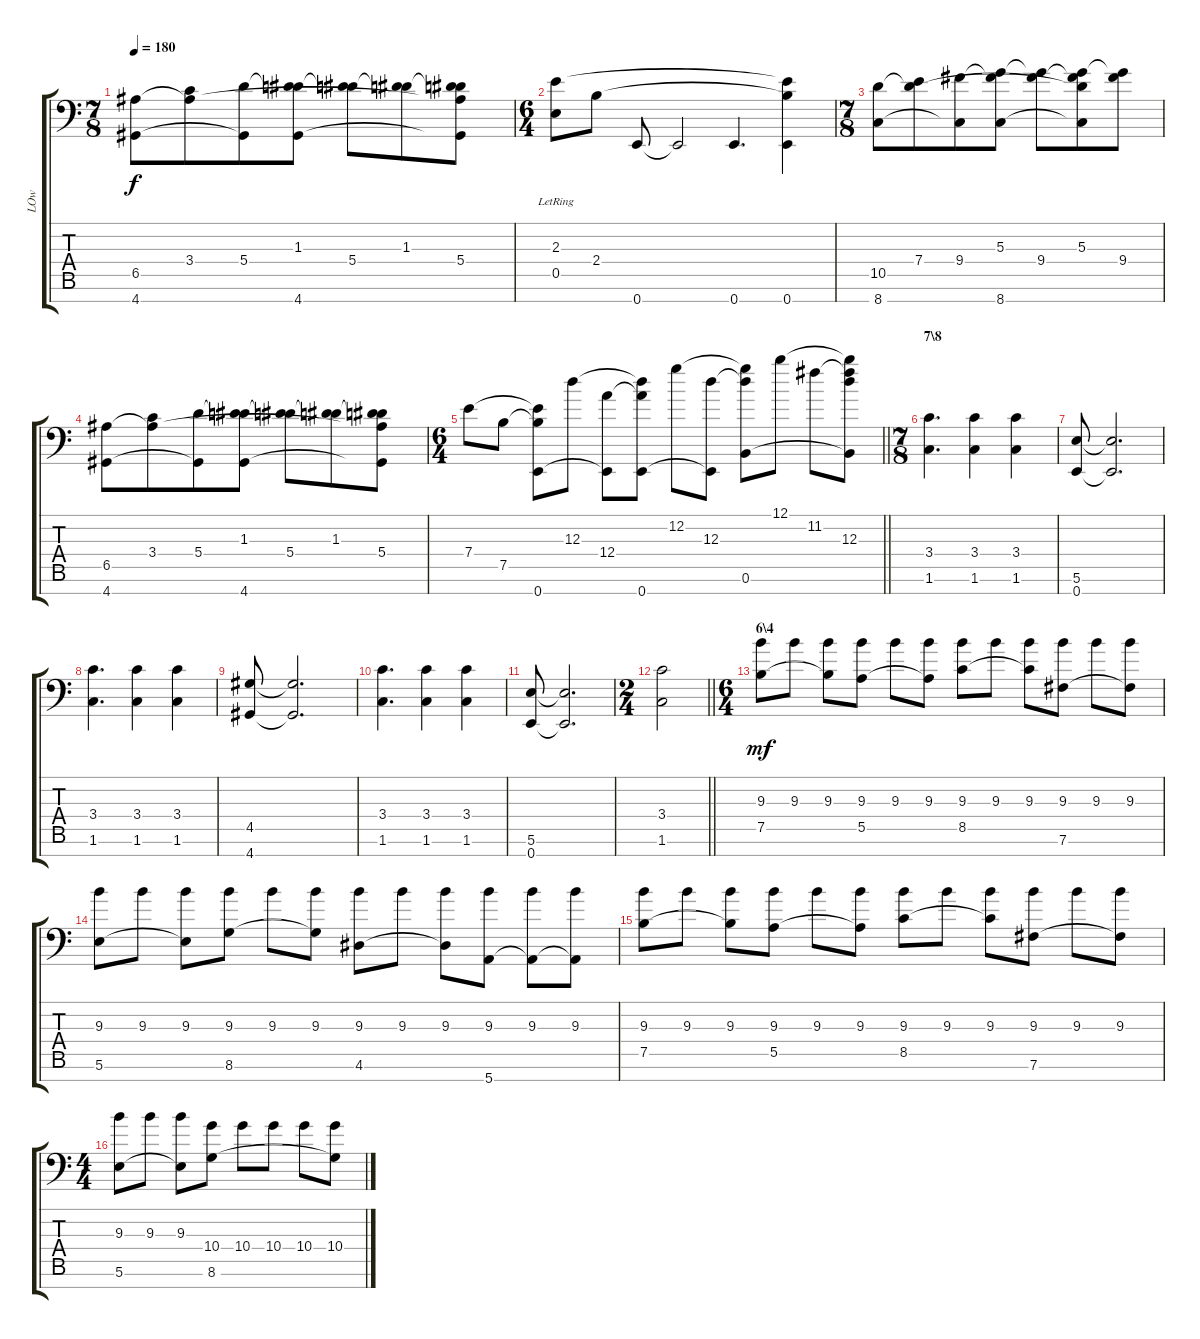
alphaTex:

\track ("LOw" "LOw") {instrument acousticguitarsteel}
\staff {score tabs}
\tuning (B3 G3 D3 A2 E2 B1 E1) {hide}
\ts (7 8)
\tempo 180
\clef f4
\ks c
(6.5 4.7).8{dy f} (3.4 6.5{t}).8 (5.4 4.7{t}).8 (1.3 5.4{t} 4.7).8 (1.3{t} 5.4).8 (1.3 5.4{t}).8 (1.3{t} 5.4 6.5{t} 4.7{t}).8 |
\ts (6 4)
(2.3 0.5{lr}).8 2.4.8 0.7.8 0.7{t}.2 0.7.4{d} (2.3{t} 2.4{t} 0.7).4 |
\ts (7 8)
(10.5 8.7).8 (7.4 10.5{t}).8 (9.4 8.7{t}).8 (5.3 9.4{t} 8.7).8 (5.3{t} 9.4).8 (5.3 9.4{t} 10.5{t} 8.7{t}).8 (5.3{t} 9.4).8 |
(6.5 4.7).8 (3.4 6.5{t}).8 (5.4 4.7{t}).8 (1.3 5.4{t} 4.7).8 (1.3{t} 5.4).8 (1.3 5.4{t}).8 (1.3{t} 5.4 6.5{t} 4.7{t}).8 |
\ts (6 4)
\barLineRight lightlight
7.4.8 7.5.8 (7.4{t} 7.5{t} 0.7).8 12.3.8 (12.4 0.7{t}).8 (12.3{t} 12.4{t} 0.7).8 12.2.8 (12.3 0.7{t}).8 (12.2{t} 12.3{t} 0.6).8 12.1.8 11.2.8 (12.1{t} 11.2{t} 12.3 0.6{t}).8 |
\ts (7 8)
\section ("" "7\\8")
(3.4 1.6).4{d volume 16} (3.4 1.6).4 (3.4 1.6).4 |
(5.6 0.7).8 (5.6{t} 0.7{t}).2{d} |
(3.4 1.6).4{d} (3.4 1.6).4 (3.4 1.6).4 |
(4.5 4.7).8 (4.5{t} 4.7{t}).2{d} |
(3.4 1.6).4{d} (3.4 1.6).4 (3.4 1.6).4 |
(5.6 0.7).8 (5.6{t} 0.7{t}).2{d} |
\ts (2 4)
\barLineRight lightlight
(3.4 1.6).2 |
\ts (6 4)
\section ("" "6\\4")
(9.3 7.5).8{dy mf volume 12} 9.3.8 (9.3 7.5{t}).8 (9.3 5.5).8 9.3.8 (9.3 5.5{t}).8 (9.3 8.5).8 9.3.8 (9.3 8.5{t}).8 (9.3 7.6).8 9.3.8 (9.3 7.6{t}).8 |
(9.3 5.6).8 9.3.8 (9.3 5.6{t}).8 (9.3 8.6).8 9.3.8 (9.3 8.6{t}).8 (9.3 4.6).8 9.3.8 (9.3 4.6{t}).8 (9.3 5.7).8 (9.3 5.7{t}).8 (9.3 5.7{t}).8 |
(9.3 7.5).8 9.3.8 (9.3 7.5{t}).8 (9.3 5.5).8 9.3.8 (9.3 5.5{t}).8 (9.3 8.5).8 9.3.8 (9.3 8.5{t}).8 (9.3 7.6).8 9.3.8 (9.3 7.6{t}).8 |
\ts (4 4)
(9.3 5.6).8 9.3.8 (9.3 5.6{t}).8 (10.4 8.6).8 10.4.8 10.4.8 10.4.8 (10.4 8.6{t}).8
